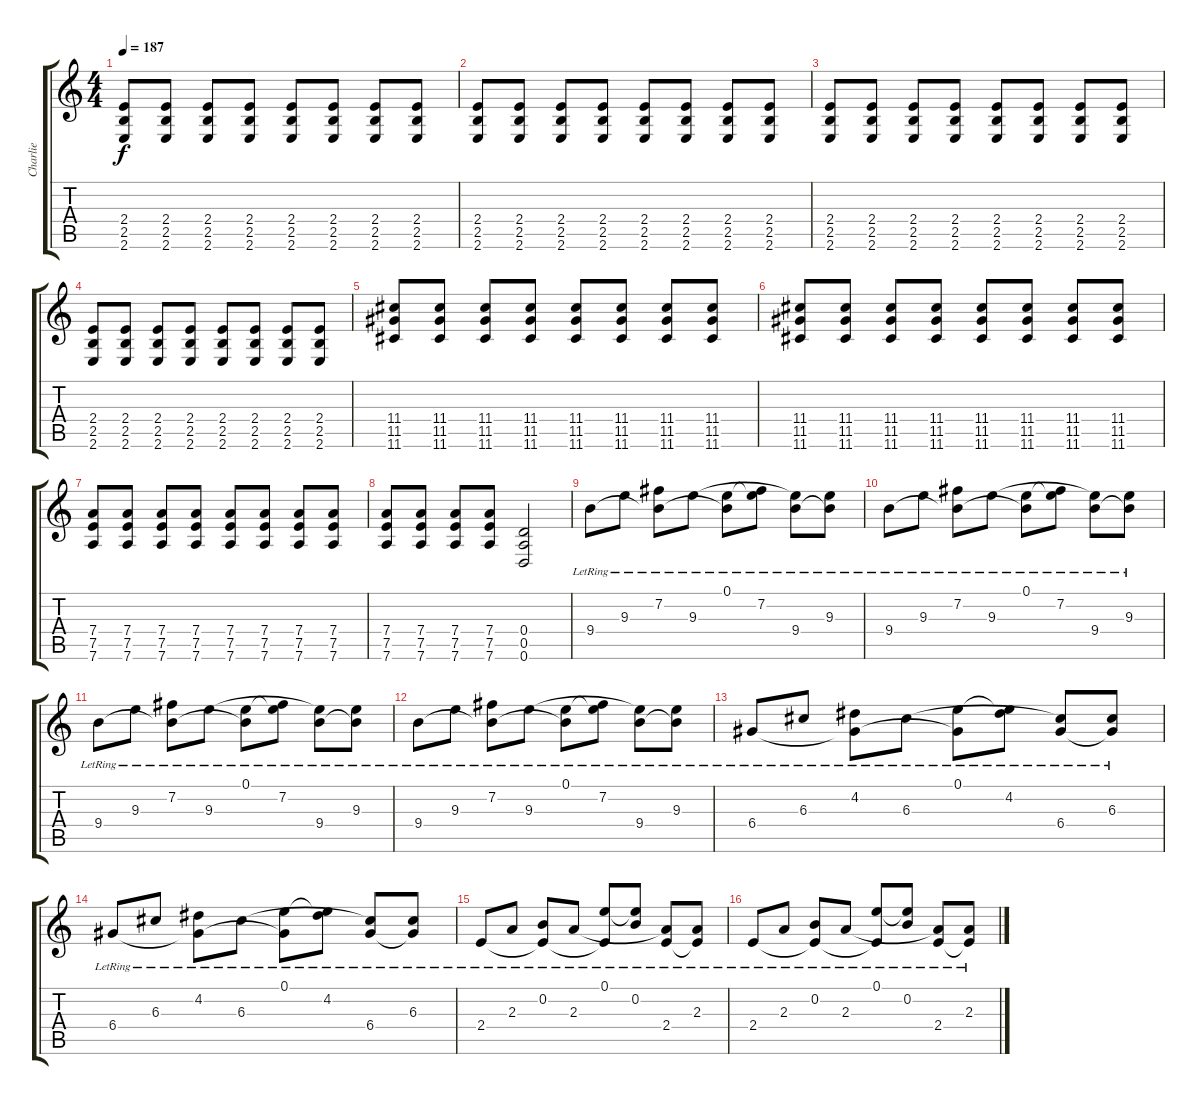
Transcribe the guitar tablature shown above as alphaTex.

\track ("Charlie" "Charlie") {instrument distortionguitar}
\staff {score tabs}
\tuning (E4 B3 G3 D3 A2 D2) {hide}
\ts (4 4)
\tempo 187
\clef g2
\ks c
(2.4 2.5 2.6).8{dy f} (2.4 2.5 2.6).8 (2.4 2.5 2.6).8 (2.4 2.5 2.6).8 (2.4 2.5 2.6).8 (2.4 2.5 2.6).8 (2.4 2.5 2.6).8 (2.4 2.5 2.6).8 |
(2.4 2.5 2.6).8 (2.4 2.5 2.6).8 (2.4 2.5 2.6).8 (2.4 2.5 2.6).8 (2.4 2.5 2.6).8 (2.4 2.5 2.6).8 (2.4 2.5 2.6).8 (2.4 2.5 2.6).8 |
(2.4 2.5 2.6).8 (2.4 2.5 2.6).8 (2.4 2.5 2.6).8 (2.4 2.5 2.6).8 (2.4 2.5 2.6).8 (2.4 2.5 2.6).8 (2.4 2.5 2.6).8 (2.4 2.5 2.6).8 |
(2.4 2.5 2.6).8 (2.4 2.5 2.6).8 (2.4 2.5 2.6).8 (2.4 2.5 2.6).8 (2.4 2.5 2.6).8 (2.4 2.5 2.6).8 (2.4 2.5 2.6).8 (2.4 2.5 2.6).8 |
(11.4 11.5 11.6).8 (11.4 11.5 11.6).8 (11.4 11.5 11.6).8 (11.4 11.5 11.6).8 (11.4 11.5 11.6).8 (11.4 11.5 11.6).8 (11.4 11.5 11.6).8 (11.4 11.5 11.6).8 |
(11.4 11.5 11.6).8 (11.4 11.5 11.6).8 (11.4 11.5 11.6).8 (11.4 11.5 11.6).8 (11.4 11.5 11.6).8 (11.4 11.5 11.6).8 (11.4 11.5 11.6).8 (11.4 11.5 11.6).8 |
(7.4 7.5 7.6).8 (7.4 7.5 7.6).8 (7.4 7.5 7.6).8 (7.4 7.5 7.6).8 (7.4 7.5 7.6).8 (7.4 7.5 7.6).8 (7.4 7.5 7.6).8 (7.4 7.5 7.6).8 |
(7.4 7.5 7.6).8 (7.4 7.5 7.6).8 (7.4 7.5 7.6).8 (7.4 7.5 7.6).8 (0.4 0.5 0.6).2 |
9.4{lr}.8{instrument electricguitarclean} 9.3{lr}.8 (7.2{lr} 9.4{t}).8 9.3{lr}.8 (0.1{lr} 9.4{t}).8 (0.1{t} 7.2{lr}).8 (9.3{t} 9.4{lr}).8 (9.3{lr} 9.4{t}).8 |
9.4{lr}.8 9.3{lr}.8 (7.2{lr} 9.4{t}).8 9.3{lr}.8 (0.1{lr} 9.4{t}).8 (0.1{t} 7.2{lr}).8 (9.3{t} 9.4{lr}).8 (9.3{lr} 9.4{t}).8 |
9.4{lr}.8 9.3{lr}.8 (7.2{lr} 9.4{t}).8 9.3{lr}.8 (0.1{lr} 9.4{t}).8 (0.1{t} 7.2{lr}).8 (9.3{t} 9.4{lr}).8 (9.3{lr} 9.4{t}).8 |
9.4{lr}.8 9.3{lr}.8 (7.2{lr} 9.4{t}).8 9.3{lr}.8 (0.1{lr} 9.4{t}).8 (0.1{t} 7.2{lr}).8 (9.3{t} 9.4{lr}).8 (9.3{lr} 9.4{t}).8 |
6.4{lr}.8 6.3{lr}.8 (4.2{lr} 6.4{t}).8 6.3{lr}.8 (0.1{lr} 6.4{t}).8 (0.1{t} 4.2{lr}).8 (6.3{t} 6.4{lr}).8 (6.3{lr} 6.4{t}).8 |
6.4{lr}.8 6.3{lr}.8 (4.2{lr} 6.4{t}).8 6.3{lr}.8 (0.1{lr} 6.4{t}).8 (0.1{t} 4.2{lr}).8 (6.3{t} 6.4{lr}).8 (6.3{lr} 6.4{t}).8 |
2.4{lr}.8 2.3{lr}.8 (0.2{lr} 2.4{t}).8 2.3{lr}.8 (0.1{lr} 2.4{t}).8 (0.1{t} 0.2{lr}).8 (2.3{t} 2.4{lr}).8 (2.3{lr} 2.4{t}).8 |
2.4{lr}.8 2.3{lr}.8 (0.2{lr} 2.4{t}).8 2.3{lr}.8 (0.1{lr} 2.4{t}).8 (0.1{t} 0.2{lr}).8 (2.3{t} 2.4{lr}).8 (2.3{lr} 2.4{t}).8
